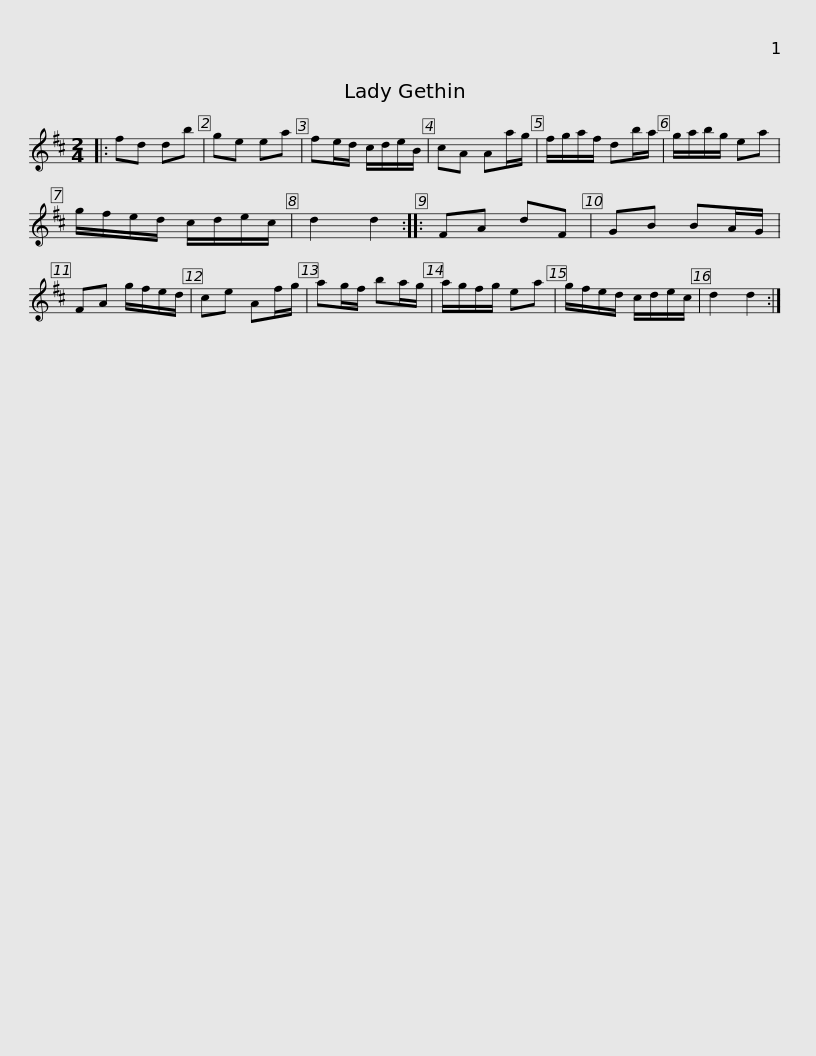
X:1
L:1/8
M:2/4
I:linebreak $
K:D
V:1 treble
V:1
|: fd db | ge ea | fe/d/ c/d/e/B/ | cA Aa/g/ | f/g/a/f/ db/a/ | %5
 g/a/b/g/ ea | g/f/e/d/ c/d/e/c/ | d2 d2 ::$ FA dF | GB BA/G/ | %10
 FA g/f/e/d/ | ce Af/g/ | ag/f/ ba/g/ | a/g/f/g/ ea | g/f/e/d/ c/d/e/c/ | %15
 d2 d2 :| %16
